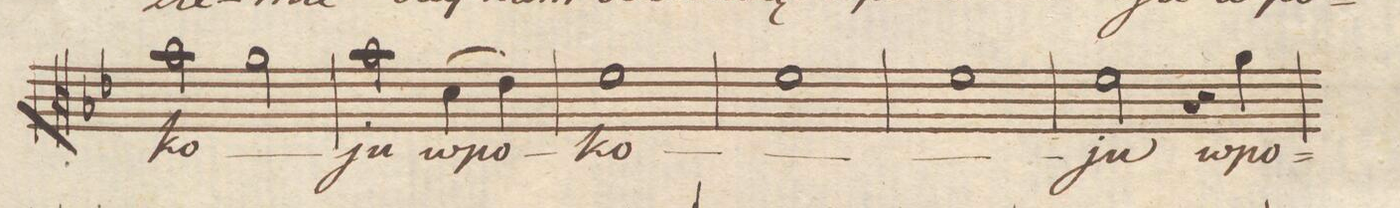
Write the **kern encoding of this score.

**kern	**text	**dynam
*I"Alto.	*	*
*clefC3	*	*
*k[b-e-]	*	*
*met(c|)	*	*
*M2/2	*	*
2b-\	-ko-	.
2a\	.	.
=72	=72	=72
2b-\	-ju	.
(4d\	w_po-	.
4e-\)	.	.
=73	=73	=73
1f	-ko-	.
=74	=74	=74
1f	.	.
=75	=75	=75
1f	.	.
=76	=76	=76
2f\	-ju	.
4r	.	.
4a\	w_po-	.
=77	=77	=77
*-	*-	*-
